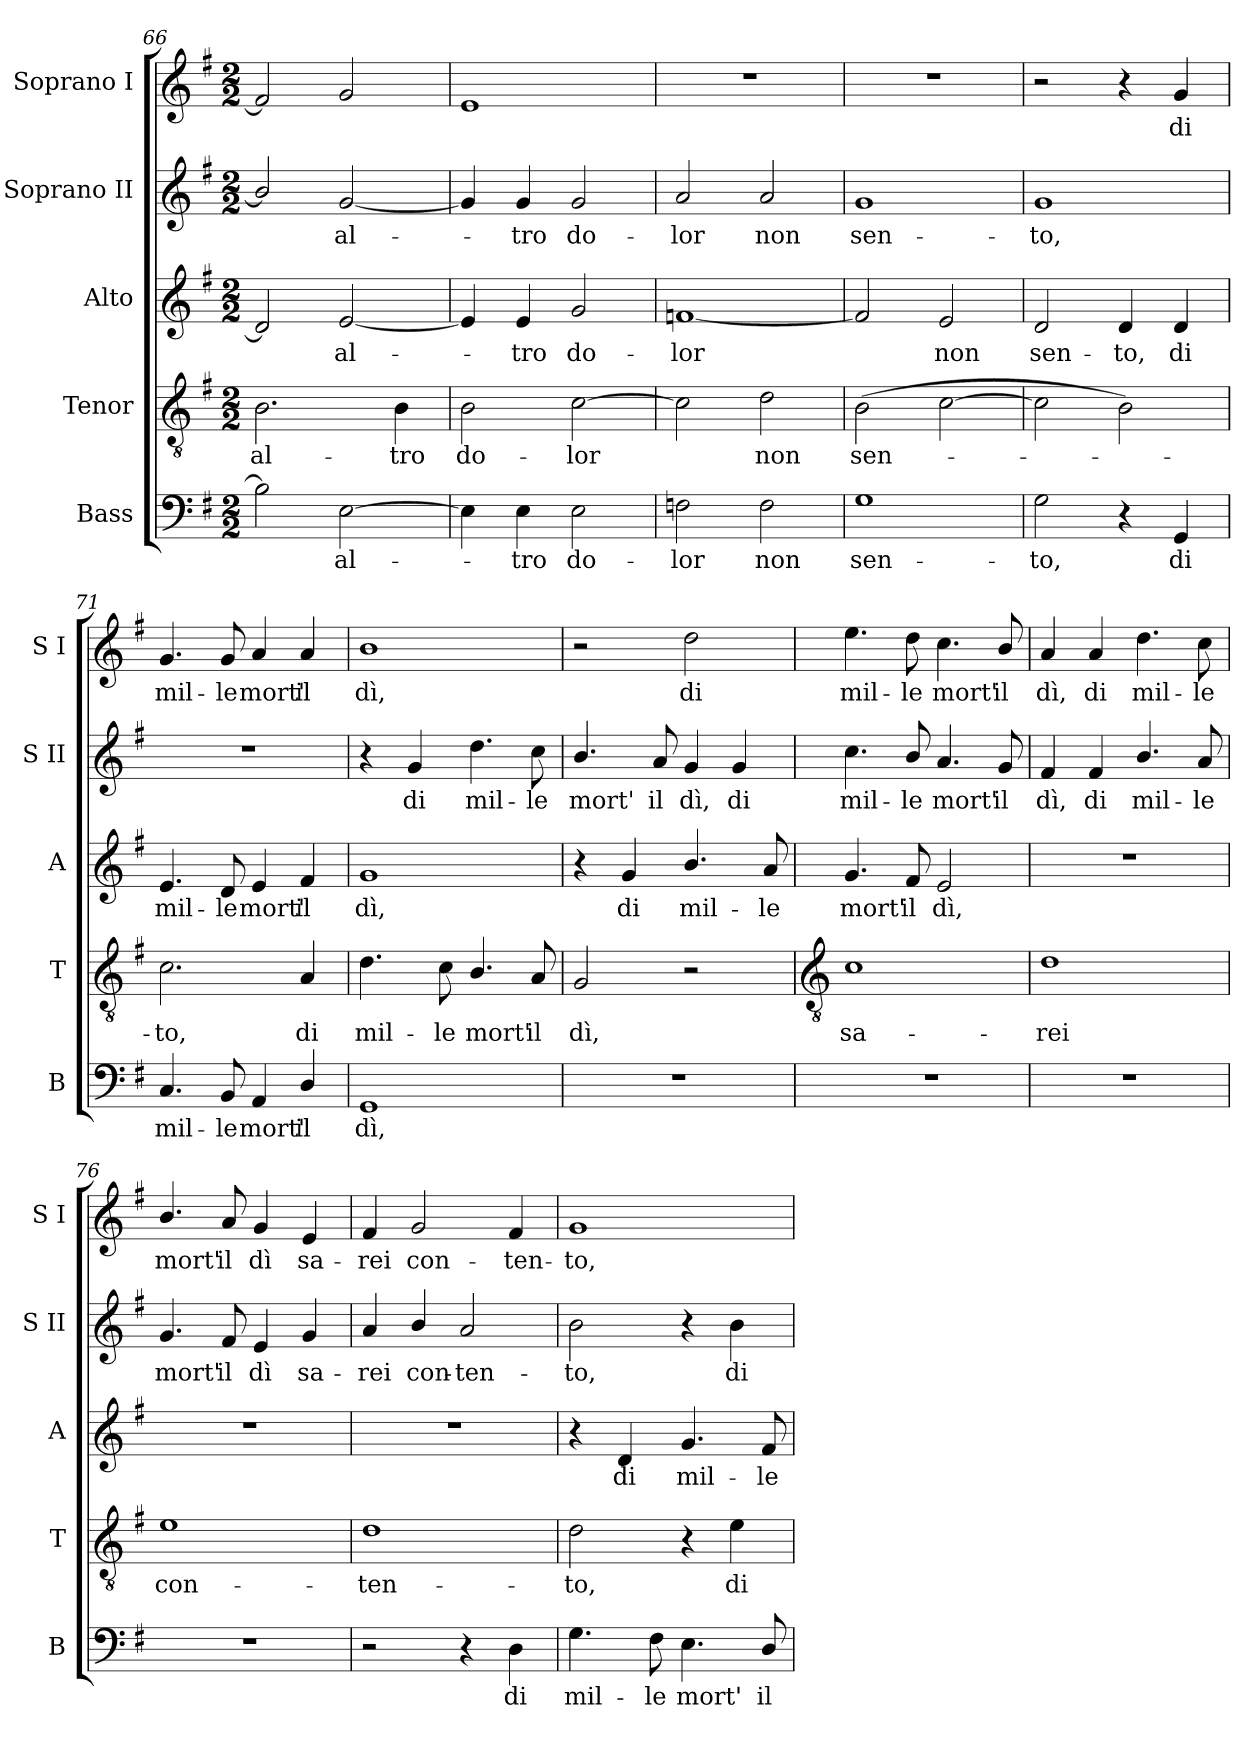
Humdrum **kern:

**kern	**text	**kern	**text	**kern	**text	**kern	**text	**kern	**text
*part5	*part5	*part4	*part4	*part3	*part3	*part2	*part2	*part1	*part1
*staff5	*staff5	*staff4	*staff4	*staff3	*staff3	*staff2	*staff2	*staff1	*staff1
*I"Bass	*	*I"Tenor	*	*I"Alto	*	*I"Soprano II	*	*I"Soprano I	*
*I'B	*	*I'T	*	*I'A	*	*I'S II	*	*I'S I	*
*clefF4	*	*clefGv2	*	*clefG2	*	*clefG2	*	*clefG2	*
*k[f#]	*	*k[f#]	*	*k[f#]	*	*k[f#]	*	*k[f#]	*
*G:	*	*G:	*	*G:	*	*G:	*	*G:	*
*M2/2	*	*M2/2	*	*M2/2	*	*M2/2	*	*M2/2	*
=66	=66	=66	=66	=66	=66	=66	=66	=66	=66
!	!	!	!LO:LY:b	!	!	!	!	!	!
2B]	.	2.B	al-	2d#]	.	2b/]	.	2f#]	.
!	!LO:LY:b	!	!	!	!LO:LY:b	!	!LO:LY:b	!	!
[2E	al-	.	.	[2e	al-	[2g	al-	2g	.
!	!	!	!LO:LY:b	!	!	!	!	!	!
.	.	4B	-tro	.	.	.	.	.	.
=67	=67	=67	=67	=67	=67	=67	=67	=67	=67
!	!	!	!LO:LY:b	!	!	!	!	!	!
4E]	.	2B	do-	4e]	.	4g]	.	1e	.
!	!LO:LY:b	!	!	!	!LO:LY:b	!	!LO:LY:b	!	!
4E	tro	.	.	4e	tro	4g	tro	.	.
!	!LO:LY:b	!	!LO:LY:b	!	!LO:LY:b	!	!LO:LY:b	!	!
2E	do-	[2c	-lor	2g	do-	2g	do-	.	.
=68	=68	=68	=68	=68	=68	=68	=68	=68	=68
!	!LO:LY:b	!	!	!	!LO:LY:b	!	!LO:LY:b	!	!
2Fn	-lor	2c]	.	[1fn	-lor	2a	-lor	1r	.
!	!LO:LY:b	!	!LO:LY:b	!	!	!	!LO:LY:b	!	!
2F	non	2d	non	.	.	2a	non	.	.
=69	=69	=69	=69	=69	=69	=69	=69	=69	=69
!	!LO:LY:b	!	!LO:LY:b	!	!	!	!LO:LY:b	!	!
1G	sen-	(>2B	sen-	2f]	.	1g	sen-	1r	.
!	!	!	!	!	!LO:LY:b	!	!	!	!
.	.	[2c	.	2e	non	.	.	.	.
=70	=70	=70	=70	=70	=70	=70	=70	=70	=70
!	!LO:LY:b	!	!	!	!LO:LY:b	!	!LO:LY:b	!	!
2G	-to,	2c]	.	2d	sen-	1g	-to,	2r	.
!	!	!	!	!	!LO:LY:b	!	!	!	!
4r	.	2B)	.	4d	-to,	.	.	4r	.
!	!LO:LY:b	!	!	!	!LO:LY:b	!	!	!	!LO:LY:b
4GG	di	.	.	4d	di	.	.	4g	di
=71	=71	=71	=71	=71	=71	=71	=71	=71	=71
!	!LO:LY:b	!	!LO:LY:b	!	!LO:LY:b	!	!	!	!LO:LY:b
4.C	mil-	2.c	to,	4.e	mil-	1r	.	4.g	mil-
!	!LO:LY:b	!	!	!	!LO:LY:b	!	!	!	!LO:LY:b
8BB	-le	.	.	8d	-le	.	.	8g	-le
!	!LO:LY:b	!	!	!	!LO:LY:b	!	!	!	!LO:LY:b
4AA	mort'	.	.	4e	mort'	.	.	4a	mort'
!	!LO:LY:b	!	!LO:LY:b	!	!LO:LY:b	!	!	!	!LO:LY:b
4D/	il	4A	di	4f#	il	.	.	4a	il
=72	=72	=72	=72	=72	=72	=72	=72	=72	=72
!	!LO:LY:b	!	!LO:LY:b	!	!LO:LY:b	!	!	!	!LO:LY:b
1GG	dì,	4.d	mil-	1g	dì,	4r	.	1b	dì,
!	!	!	!	!	!	!	!LO:LY:b	!	!
.	.	.	.	.	.	4g	di	.	.
!	!	!	!LO:LY:b	!	!	!	!	!	!
.	.	8c	-le	.	.	.	.	.	.
!	!	!	!LO:LY:b	!	!	!	!LO:LY:b	!	!
.	.	4.B/	mort'	.	.	4.dd	mil-	.	.
!	!	!	!LO:LY:b	!	!	!	!LO:LY:b	!	!
.	.	8A	il	.	.	8cc	-le	.	.
=73	=73	=73	=73	=73	=73	=73	=73	=73	=73
!	!	!	!LO:LY:b	!	!	!	!LO:LY:b	!	!
1r	.	2G	dì,	4r	.	4.b/	mort'	2r	.
!	!	!	!	!	!LO:LY:b	!	!	!	!
.	.	.	.	4g	di	.	.	.	.
!	!	!	!	!	!	!	!LO:LY:b	!	!
.	.	.	.	.	.	8a	il	.	.
!	!	!	!	!	!LO:LY:b	!	!LO:LY:b	!	!LO:LY:b
.	.	2r	.	4.b/	mil-	4g	dì,	2dd	di
!	!	!	!	!	!	!	!LO:LY:b	!	!
.	.	.	.	.	.	4g	di	.	.
!	!	!	!	!	!LO:LY:b	!	!	!	!
.	.	.	.	8a	-le	.	.	.	.
!!LO:LB:g=z
=74	=74	=74	=74	=74	=74	=74	=74	=74	=74
*	*	*clefGv2	*	*	*	*	*	*	*
!	!	!	!LO:LY:b	!	!LO:LY:b	!	!LO:LY:b	!	!LO:LY:b
1r	.	1c	sa-	4.g	mort'	4.cc	mil-	4.ee	mil-
!	!	!	!	!	!LO:LY:b	!	!LO:LY:b	!	!LO:LY:b
.	.	.	.	8f#	il	8b/	-le	8dd	-le
!	!	!	!	!	!LO:LY:b	!	!LO:LY:b	!	!LO:LY:b
.	.	.	.	2e	dì,	4.a	mort'	4.cc	mort'
!	!	!	!	!	!	!	!LO:LY:b	!	!LO:LY:b
.	.	.	.	.	.	8g	il	8b/	il
=75	=75	=75	=75	=75	=75	=75	=75	=75	=75
!	!	!	!LO:LY:b	!	!	!	!LO:LY:b	!	!LO:LY:b
1r	.	1d	-rei	1r	.	4f#	dì,	4a	dì,
!	!	!	!	!	!	!	!LO:LY:b	!	!LO:LY:b
.	.	.	.	.	.	4f#	di	4a	di
!	!	!	!	!	!	!	!LO:LY:b	!	!LO:LY:b
.	.	.	.	.	.	4.b/	mil-	4.dd	mil-
!	!	!	!	!	!	!	!LO:LY:b	!	!LO:LY:b
.	.	.	.	.	.	8a	-le	8cc	-le
=76	=76	=76	=76	=76	=76	=76	=76	=76	=76
!	!	!	!LO:LY:b	!	!	!	!LO:LY:b	!	!LO:LY:b
1r	.	1e	con-	1r	.	4.g	mort'	4.b/	mort'
!	!	!	!	!	!	!	!LO:LY:b	!	!LO:LY:b
.	.	.	.	.	.	8f#	il	8a	il
!	!	!	!	!	!	!	!LO:LY:b	!	!LO:LY:b
.	.	.	.	.	.	4e	dì	4g	dì
!	!	!	!	!	!	!	!LO:LY:b	!	!LO:LY:b
.	.	.	.	.	.	4g	sa-	4e	sa-
=77	=77	=77	=77	=77	=77	=77	=77	=77	=77
!	!	!	!LO:LY:b	!	!	!	!LO:LY:b	!	!LO:LY:b
2r	.	1d	-ten-	1r	.	4a	-rei	4f#	-rei
!	!	!	!	!	!	!	!LO:LY:b	!	!LO:LY:b
.	.	.	.	.	.	4b/	con-	2g	con-
!	!	!	!	!	!	!	!LO:LY:b	!	!
4r	.	.	.	.	.	2a	-ten-	.	.
!	!LO:LY:b	!	!	!	!	!	!	!	!LO:LY:b
4D	di	.	.	.	.	.	.	4f#	-ten-
=78	=78	=78	=78	=78	=78	=78	=78	=78	=78
!	!LO:LY:b	!	!LO:LY:b	!	!	!	!LO:LY:b	!	!LO:LY:b
4.G	mil-	2d	-to,	4r	.	2b	-to,	1g	-to,
!	!	!	!	!	!LO:LY:b	!	!	!	!
.	.	.	.	4d	di	.	.	.	.
!	!LO:LY:b	!	!	!	!	!	!	!	!
8F#	-le	.	.	.	.	.	.	.	.
!	!LO:LY:b	!	!	!	!LO:LY:b	!	!	!	!
4.E	mort'	4r	.	4.g	mil-	4r	.	.	.
!	!	!	!LO:LY:b	!	!	!	!LO:LY:b	!	!
.	.	4e	di	.	.	4b	di	.	.
!	!LO:LY:b	!	!	!	!LO:LY:b	!	!	!	!
8D/	il	.	.	8f#	-le	.	.	.	.
=	=	=	=	=	=	=	=	=	=
*-	*-	*-	*-	*-	*-	*-	*-	*-	*-
